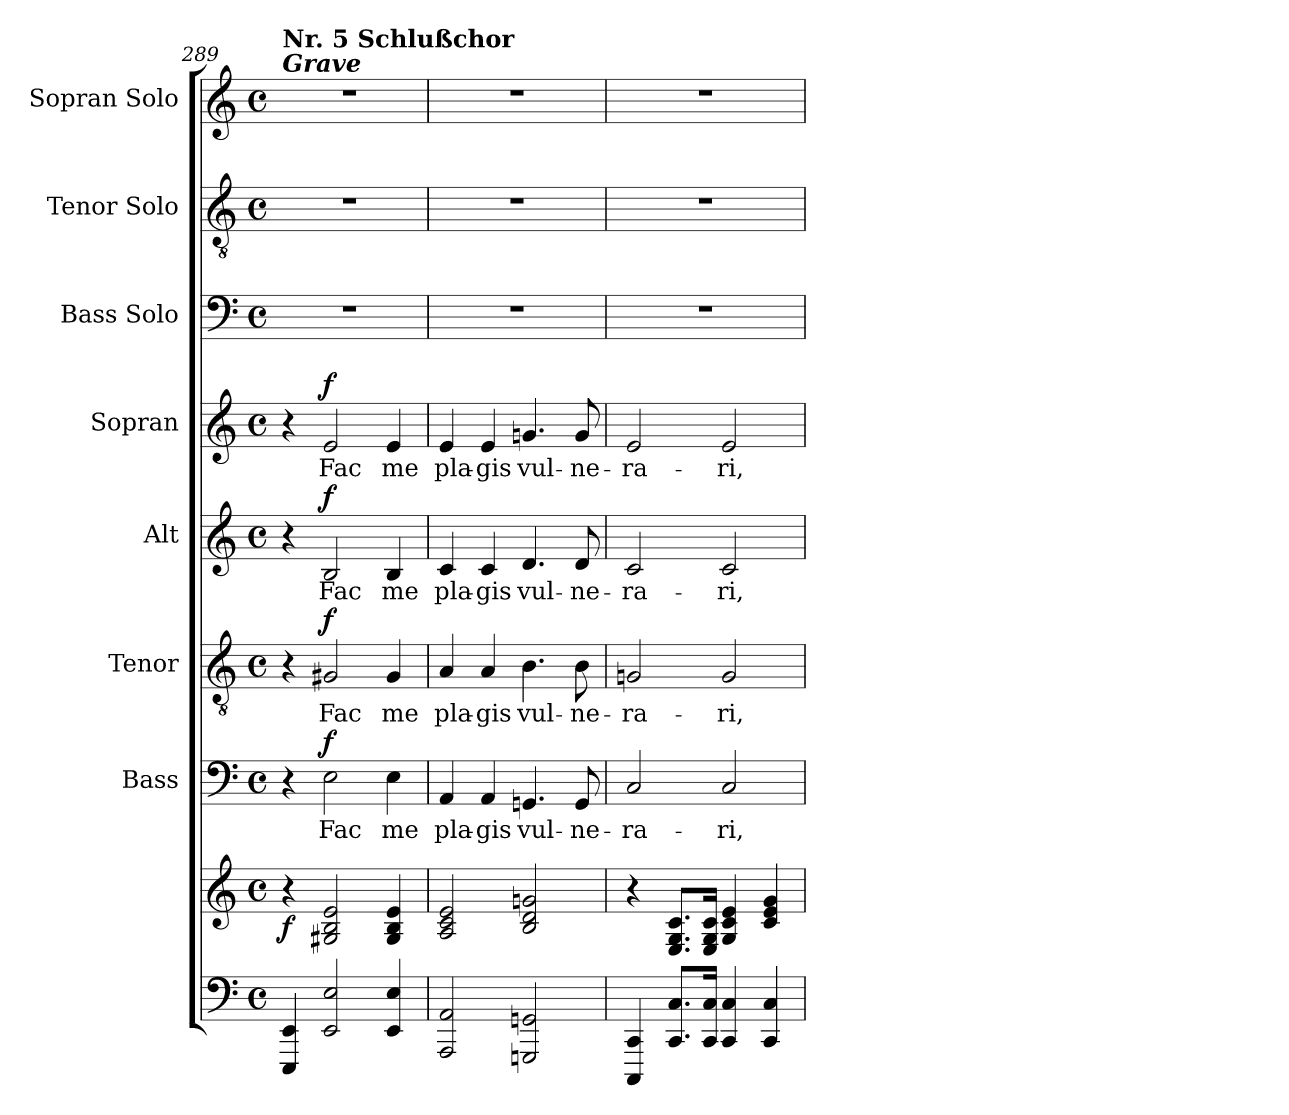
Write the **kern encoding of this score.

**kern	**kern	**dynam	**kern	**text	**dynam	**kern	**text	**dynam	**kern	**text	**dynam	**kern	**text	**dynam	**kern	**kern	**kern
*part8	*part8	*part8	*part7	*part7	*part7	*part6	*part6	*part6	*part5	*part5	*part5	*part4	*part4	*part4	*part3	*part2	*part1
*staff9	*staff8	*staff8/9	*staff7	*staff7	*staff7	*staff6	*staff6	*staff6	*staff5	*staff5	*staff5	*staff4	*staff4	*staff4	*staff3	*staff2	*staff1
*	*	*	*I"Bass	*	*	*I"Tenor	*	*	*I"Alt	*	*	*I"Sopran	*	*	*I"Bass Solo	*I"Tenor Solo	*I"Sopran Solo
*	*	*	*I'B.	*	*	*I'T.	*	*	*I'A.	*	*	*I'S.	*	*	*I'B. Solo	*I'T. Solo	*I'S. Solo
!!LO:LB:g=z
*clefF4	*clefG2	*	*clefF4	*	*	*clefGv2	*	*	*clefG2	*	*	*clefG2	*	*	*clefF4	*clefGv2	*clefG2
*k[]	*k[]	*	*k[]	*	*	*k[]	*	*	*k[]	*	*	*k[]	*	*	*k[]	*k[]	*k[]
*C:	*C:	*	*C:	*	*	*C:	*	*	*C:	*	*	*C:	*	*	*C:	*C:	*C:
*M4/4	*M4/4	*	*M4/4	*	*	*M4/4	*	*	*M4/4	*	*	*M4/4	*	*	*M4/4	*M4/4	*M4/4
*met(c)	*met(c)	*	*met(c)	*	*	*met(c)	*	*	*met(c)	*	*	*met(c)	*	*	*met(c)	*met(c)	*met(c)
=289	=289	=289	=289	=289	=289	=289	=289	=289	=289	=289	=289	=289	=289	=289	=289	=289	=289
!	!	!	!	!	!	!	!	!	!	!	!	!	!	!	!	!	!LO:TX:a:Bi:t=Grave
!	!	!	!	!	!	!	!	!	!	!	!	!	!	!	!	!	!LO:TX:a:B:t=Nr. 5 Schlußchor
!	!	!LO:DY:b	!	!	!	!	!	!	!	!	!	!	!	!	!	!	!
4EEE/ 4EE/	4r	f	4r	.	.	4r	.	.	4r	.	.	4r	.	.	1r	1r	1r
!	!	!	!	!LO:LY:b	!LO:DY:a	!	!LO:LY:b	!LO:DY:a	!	!LO:LY:b	!LO:DY:a	!	!LO:LY:b	!LO:DY:a	!	!	!
2EE/ 2E/	2G#X/ 2B/ 2e/	.	2E\	Fac	f	2G#X/	Fac	f	2B/	Fac	f	2e/	Fac	f	.	.	.
!	!	!	!	!LO:LY:b	!	!	!LO:LY:b	!	!	!LO:LY:b	!	!	!LO:LY:b	!	!	!	!
4EE/ 4E/	4G#/ 4B/ 4e/	.	4E\	me	.	4G#/	me	.	4B/	me	.	4e/	me	.	.	.	.
=290	=290	=290	=290	=290	=290	=290	=290	=290	=290	=290	=290	=290	=290	=290	=290	=290	=290
!	!	!	!	!LO:LY:b	!	!	!LO:LY:b	!	!	!LO:LY:b	!	!	!LO:LY:b	!	!	!	!
2AAA/ 2AA/	2A/ 2c/ 2e/	.	4AA/	pla-	.	4A/	pla-	.	4c/	pla-	.	4e/	pla-	.	1r	1r	1r
!	!	!	!	!LO:LY:b	!	!	!LO:LY:b	!	!	!LO:LY:b	!	!	!LO:LY:b	!	!	!	!
.	.	.	4AA/	-gis	.	4A/	-gis	.	4c/	-gis	.	4e/	-gis	.	.	.	.
!	!	!	!	!LO:LY:b	!	!	!LO:LY:b	!	!	!LO:LY:b	!	!	!LO:LY:b	!	!	!	!
2GGGn/ 2GGn/	2B/ 2d/ 2gn/	.	4.GGn/	vul-	.	4.B\	vul-	.	4.d/	vul-	.	4.gn/	vul-	.	.	.	.
!	!	!	!	!LO:LY:b	!	!	!LO:LY:b	!	!	!LO:LY:b	!	!	!LO:LY:b	!	!	!	!
.	.	.	8GG/	-ne-	.	8B\	-ne-	.	8d/	-ne-	.	8g/	-ne-	.	.	.	.
=291	=291	=291	=291	=291	=291	=291	=291	=291	=291	=291	=291	=291	=291	=291	=291	=291	=291
!	!	!	!	!LO:LY:b	!	!	!LO:LY:b	!	!	!LO:LY:b	!	!	!LO:LY:b	!	!	!	!
4CCC/ 4CC/	4r	.	2C/	-ra-	.	2Gn/	-ra-	.	2c/	-ra-	.	2e/	-ra-	.	1r	1r	1r
8.CC/ 8.C/L	8.E/ 8.G/ 8.c/L	.	.	.	.	.	.	.	.	.	.	.	.	.	.	.	.
16CC/ 16C/Jk	16E/ 16G/ 16c/Jk	.	.	.	.	.	.	.	.	.	.	.	.	.	.	.	.
!	!	!	!	!LO:LY:b	!	!	!LO:LY:b	!	!	!LO:LY:b	!	!	!LO:LY:b	!	!	!	!
4CC/ 4C/	4G/ 4c/ 4e/	.	2C/	-ri,	.	2G/	-ri,	.	2c/	-ri,	.	2e/	-ri,	.	.	.	.
4CC/ 4C/	4c/ 4e/ 4g/	.	.	.	.	.	.	.	.	.	.	.	.	.	.	.	.
=	=	=	=	=	=	=	=	=	=	=	=	=	=	=	=	=	=
*-	*-	*-	*-	*-	*-	*-	*-	*-	*-	*-	*-	*-	*-	*-	*-	*-	*-
